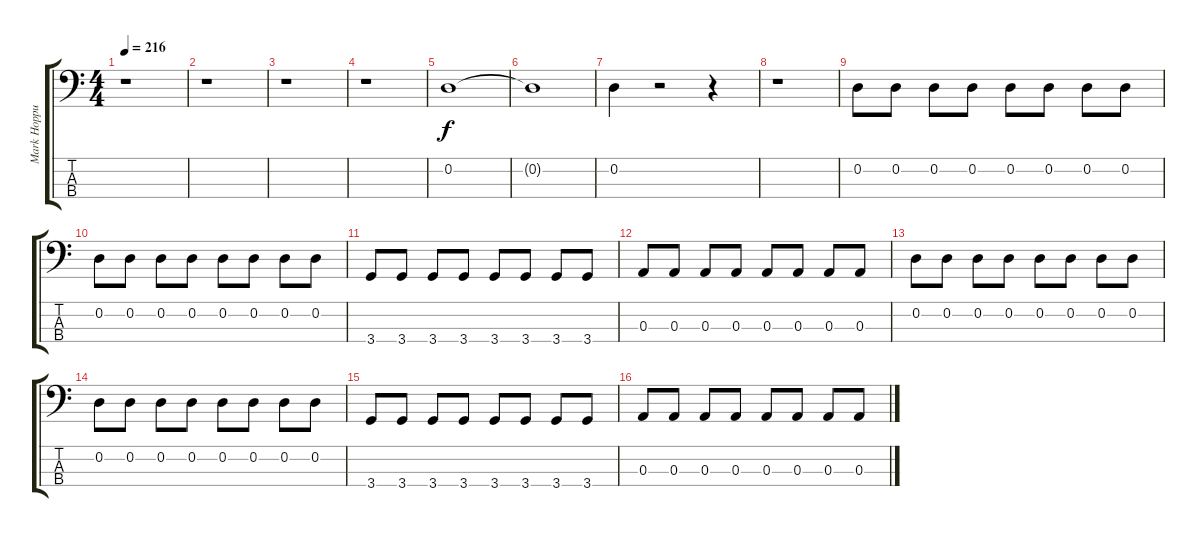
\track ("Mark Hoppus (Bass)" "Mark Hoppu") {instrument electricbasspick}
\staff {score tabs}
\tuning (G2 D2 A1 E1) {hide}
\ts (4 4)
\tempo 216
\clef f4
\ks c
r.1{dy f instrument electricbasspick} |
r.1 |
r.1 |
r.1 |
0.2.1 |
0.2{t}.1 |
0.2.4 r.2 r.4 |
r.1 |
0.2.8 0.2.8 0.2.8 0.2.8 0.2.8 0.2.8 0.2.8 0.2.8 |
0.2.8 0.2.8 0.2.8 0.2.8 0.2.8 0.2.8 0.2.8 0.2.8 |
3.4.8 3.4.8 3.4.8 3.4.8 3.4.8 3.4.8 3.4.8 3.4.8 |
0.3.8 0.3.8 0.3.8 0.3.8 0.3.8 0.3.8 0.3.8 0.3.8 |
0.2.8 0.2.8 0.2.8 0.2.8 0.2.8 0.2.8 0.2.8 0.2.8 |
0.2.8 0.2.8 0.2.8 0.2.8 0.2.8 0.2.8 0.2.8 0.2.8 |
3.4.8 3.4.8 3.4.8 3.4.8 3.4.8 3.4.8 3.4.8 3.4.8 |
0.3.8 0.3.8 0.3.8 0.3.8 0.3.8 0.3.8 0.3.8 0.3.8
